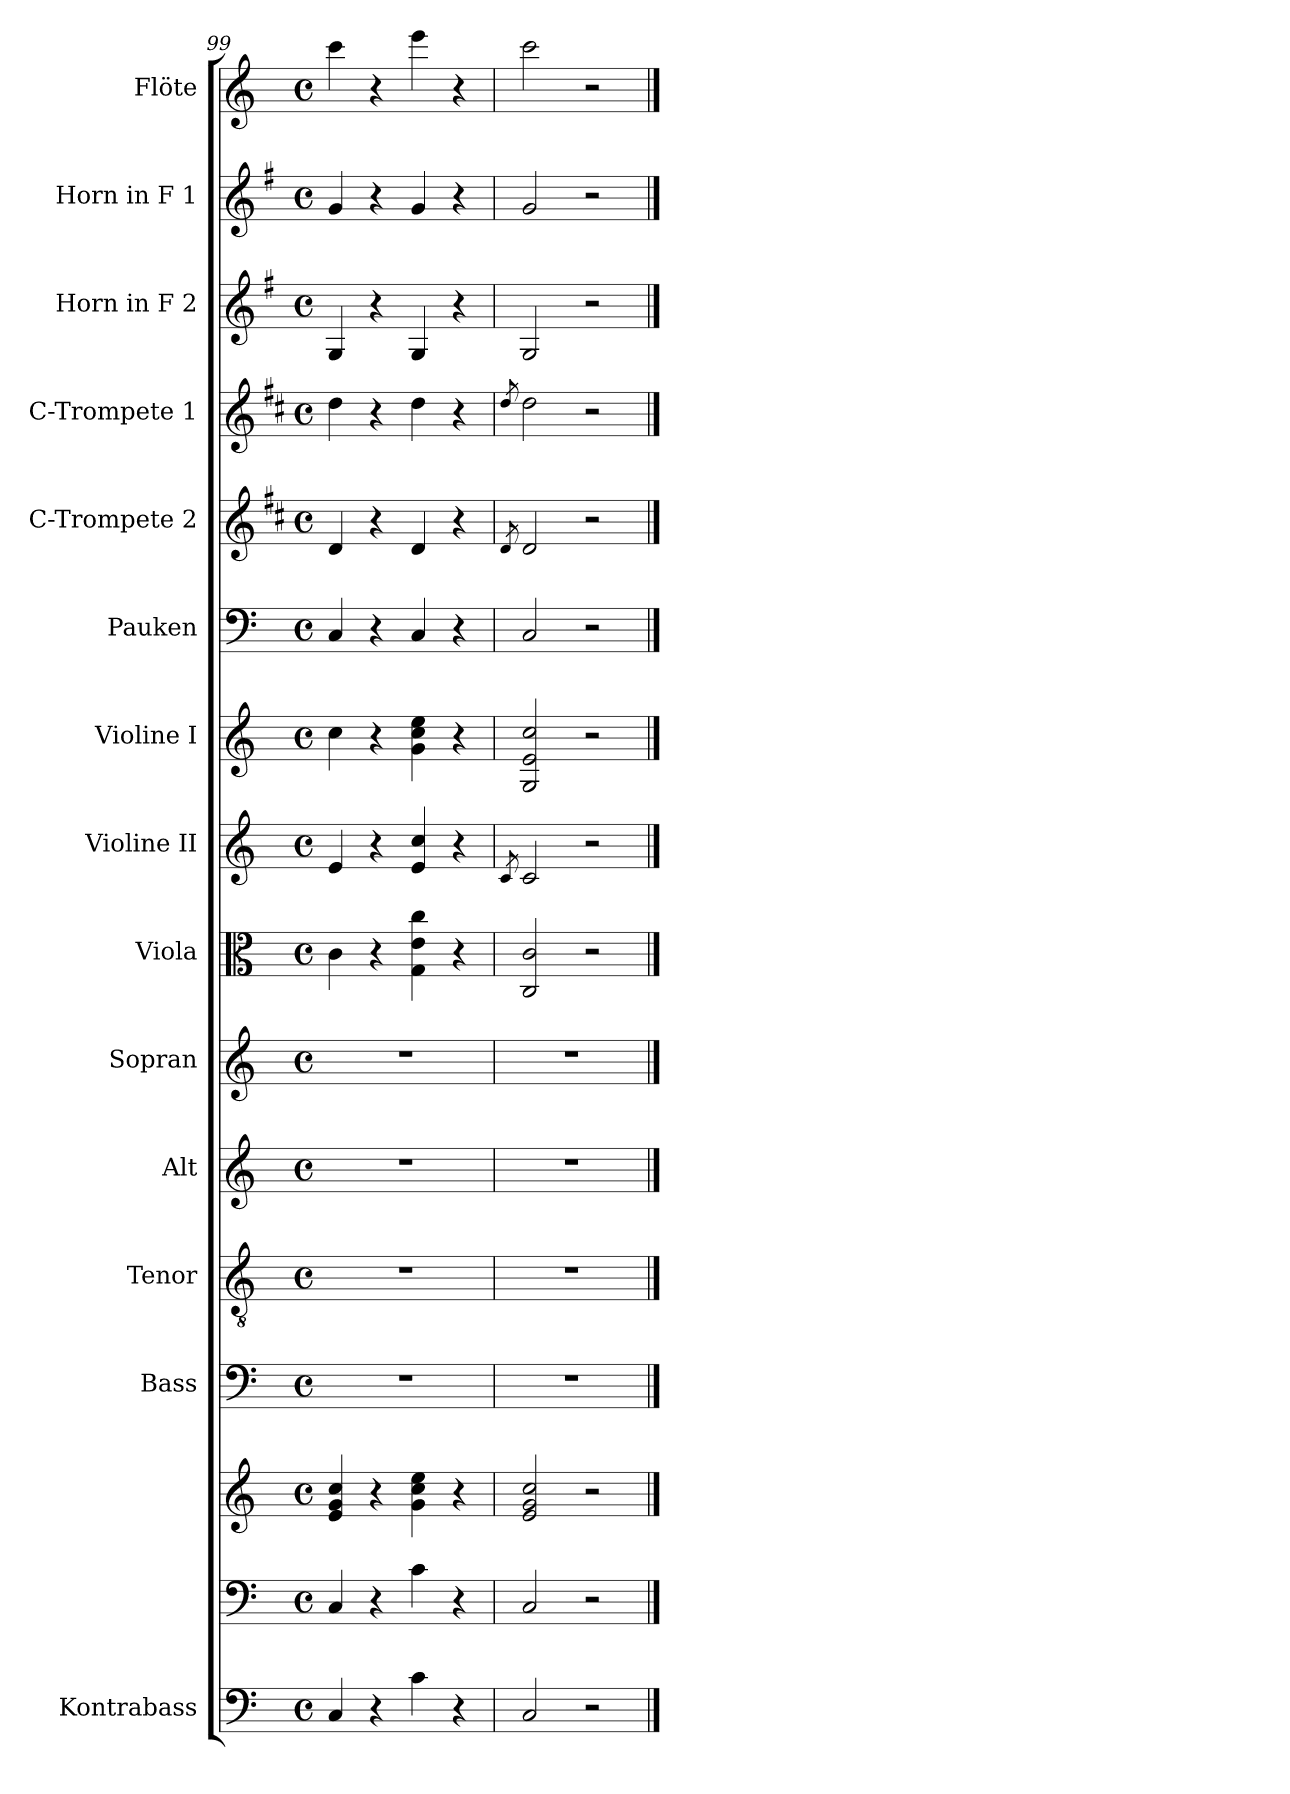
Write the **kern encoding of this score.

**kern	**kern	**kern	**kern	**kern	**kern	**kern	**kern	**kern	**kern	**kern	**kern	**kern	**kern	**kern	**kern
*part15	*part14	*part14	*part13	*part12	*part11	*part10	*part9	*part8	*part7	*part6	*part5	*part4	*part3	*part2	*part1
*staff16	*staff15	*staff14	*staff13	*staff12	*staff11	*staff10	*staff9	*staff8	*staff7	*staff6	*staff5	*staff4	*staff3	*staff2	*staff1
*I"Kontrabass	*	*	*I"Bass	*I"Tenor	*I"Alt	*I"Sopran	*I"Viola	*I"Violine II	*I"Violine I	*I"Pauken	*I"C-Trompete 2	*I"C-Trompete 1	*I"Horn in F 2	*I"Horn in F 1	*I"Flöte
*I'Kb.	*	*	*I'B.	*I'T.	*I'A.	*I'S.	*I'Vla.	*I'Vl. II	*I'Vl. I	*I'Pk.	*I'C Trp. 2	*I'C Trp. 1	*	*	*I'Fl.
*clefF4	*clefF4	*clefG2	*clefF4	*clefGv2	*clefG2	*clefG2	*clefC3	*clefG2	*clefG2	*clefF4	*clefG2	*clefG2	*clefG2	*clefG2	*clefG2
*ITrd7c12	*	*	*	*	*	*	*	*	*	*	*ITrd1c2	*ITrd1c2	*ITrd4c7	*ITrd4c7	*
*k[]	*k[]	*k[]	*k[]	*k[]	*k[]	*k[]	*k[]	*k[]	*k[]	*k[]	*k[]	*k[]	*k[]	*k[]	*k[]
*C:	*C:	*C:	*C:	*C:	*C:	*C:	*C:	*C:	*C:	*C:	*C:	*C:	*C:	*C:	*C:
*M4/4	*M4/4	*M4/4	*M4/4	*M4/4	*M4/4	*M4/4	*M4/4	*M4/4	*M4/4	*M4/4	*M4/4	*M4/4	*M4/4	*M4/4	*M4/4
*met(c)	*met(c)	*met(c)	*met(c)	*met(c)	*met(c)	*met(c)	*met(c)	*met(c)	*met(c)	*met(c)	*met(c)	*met(c)	*met(c)	*met(c)	*met(c)
=99	=99	=99	=99	=99	=99	=99	=99	=99	=99	=99	=99	=99	=99	=99	=99
4CC/	4C/	4e/ 4g/ 4cc/	1r	1r	1r	1r	4c\	4e/	4cc\	4C/	4c/	4cc\	4C/	4c/	4ccc\
4r	4r	4r	.	.	.	.	4r	4r	4r	4r	4r	4r	4r	4r	4r
4C\	4c\	4g\ 4cc\ 4ee\	.	.	.	.	4G\ 4e\ 4cc\	4e/ 4cc/	4g\ 4cc\ 4ee\	4C/	4c/	4cc\	4C/	4c/	4eee\
4r	4r	4r	.	.	.	.	4r	4r	4r	4r	4r	4r	4r	4r	4r
=100	=100	=100	=100	=100	=100	=100	=100	=100	=100	=100	=100	=100	=100	=100	=100
.	.	.	.	.	.	.	.	8qc/	.	.	8qc/	8qcc/	.	.	.
2CC/	2C/	2e/ 2g/ 2cc/	1r	1r	1r	1r	2C/ 2c/	2c/	2G/ 2e/ 2cc/	2C/	2c/	2cc\	2C/	2c/	2ccc\
2r	2r	2r	.	.	.	.	2r	2r	2r	2r	2r	2r	2r	2r	2r
==	==	==	==	==	==	==	==	==	==	==	==	==	==	==	==
*-	*-	*-	*-	*-	*-	*-	*-	*-	*-	*-	*-	*-	*-	*-	*-
